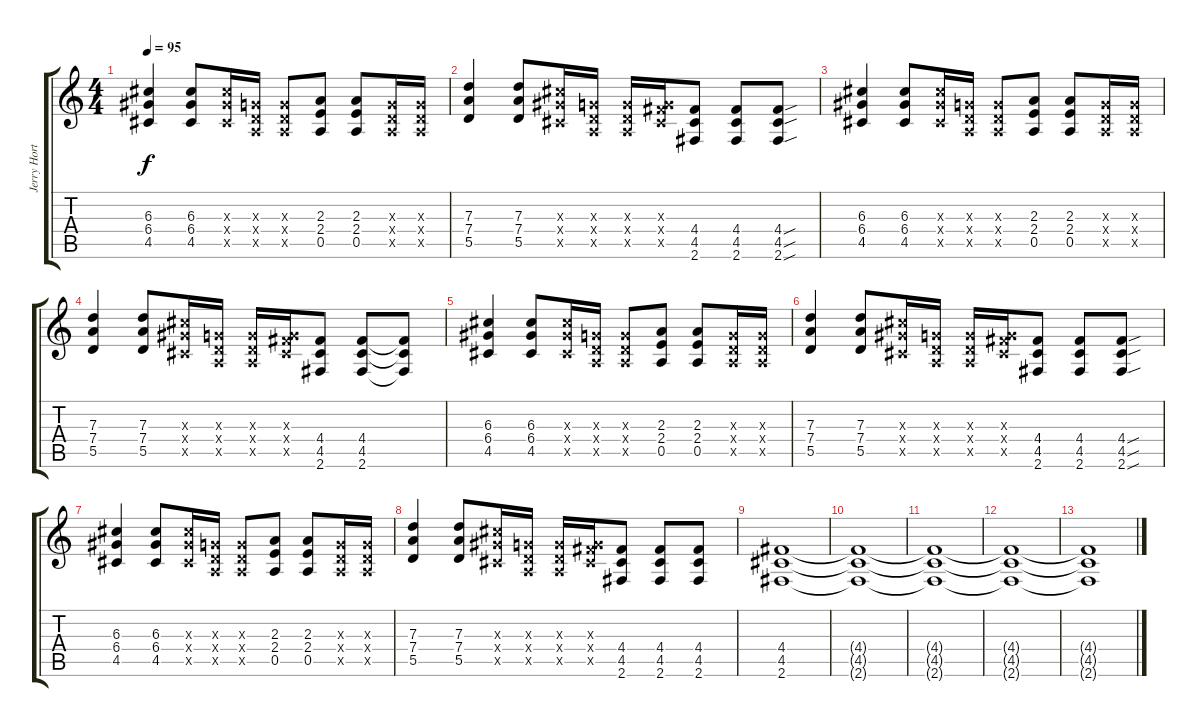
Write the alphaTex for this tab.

\track ("Jerry Horton " "Jerry Hort") {instrument overdrivenguitar}
\staff {score tabs}
\tuning (E4 B3 G3 D3 A2 E2) {hide}
\ts (4 4)
\tempo 95
\clef g2
\ks c
(6.3 6.4 4.5).4{dy f} (6.3 6.4 4.5).8 (6.3{x} 6.4{x} 4.5{x}).16 (0.3{x} 0.4{x} 0.5{x}).16 (0.3{x} 0.4{x} 0.5{x}).8 (2.3 2.4 0.5).8 (2.3 2.4 0.5).8 (0.3{x} 0.4{x} 0.5{x}).16 (0.3{x} 0.4{x} 0.5{x}).16 |
(7.3 7.4 5.5).4 (7.3 7.4 5.5).8 (6.3{x} 6.4{x} 4.5{x}).16 (0.3{x} 0.4{x} 0.5{x}).16 (0.3{x} 0.4{x} 0.5{x}).16 (0.3{x} 4.4{x} 4.5{x}).16 (4.4 4.5 2.6).8 (4.4 4.5 2.6).8 (4.4{sou} 4.5{sou} 2.6{sou}).8 |
(6.3 6.4 4.5).4 (6.3 6.4 4.5).8 (6.3{x} 6.4{x} 4.5{x}).16 (0.3{x} 0.4{x} 0.5{x}).16 (0.3{x} 0.4{x} 0.5{x}).8 (2.3 2.4 0.5).8 (2.3 2.4 0.5).8 (0.3{x} 0.4{x} 0.5{x}).16 (0.3{x} 0.4{x} 0.5{x}).16 |
(7.3 7.4 5.5).4 (7.3 7.4 5.5).8 (6.3{x} 6.4{x} 4.5{x}).16 (0.3{x} 0.4{x} 0.5{x}).16 (0.3{x} 0.4{x} 0.5{x}).16 (0.3{x} 4.4{x} 4.5{x}).16 (4.4 4.5 2.6).8 (4.4 4.5 2.6).8 (4.4{t} 4.5{t} 2.6{t}).8 |
(6.3 6.4 4.5).4 (6.3 6.4 4.5).8 (6.3{x} 6.4{x} 4.5{x}).16 (0.3{x} 0.4{x} 0.5{x}).16 (0.3{x} 0.4{x} 0.5{x}).8 (2.3 2.4 0.5).8 (2.3 2.4 0.5).8 (0.3{x} 0.4{x} 0.5{x}).16 (0.3{x} 0.4{x} 0.5{x}).16 |
(7.3 7.4 5.5).4 (7.3 7.4 5.5).8 (6.3{x} 6.4{x} 4.5{x}).16 (0.3{x} 0.4{x} 0.5{x}).16 (0.3{x} 0.4{x} 0.5{x}).16 (0.3{x} 4.4{x} 4.5{x}).16 (4.4 4.5 2.6).8 (4.4 4.5 2.6).8 (4.4{sou} 4.5{sou} 2.6{sou}).8 |
(6.3 6.4 4.5).4 (6.3 6.4 4.5).8 (6.3{x} 6.4{x} 4.5{x}).16 (0.3{x} 0.4{x} 0.5{x}).16 (0.3{x} 0.4{x} 0.5{x}).8 (2.3 2.4 0.5).8 (2.3 2.4 0.5).8 (0.3{x} 0.4{x} 0.5{x}).16 (0.3{x} 0.4{x} 0.5{x}).16 |
(7.3 7.4 5.5).4 (7.3 7.4 5.5).8 (6.3{x} 6.4{x} 4.5{x}).16 (0.3{x} 0.4{x} 0.5{x}).16 (0.3{x} 0.4{x} 0.5{x}).16 (0.3{x} 4.4{x} 4.5{x}).16 (4.4 4.5 2.6).8 (4.4 4.5 2.6).8 (4.4 4.5 2.6).8 |
(4.4 4.5 2.6).1 |
(4.4{t} 4.5{t} 2.6{t}).1 |
(4.4{t} 4.5{t} 2.6{t}).1 |
(4.4{t} 4.5{t} 2.6{t}).1 |
(4.4{t} 4.5{t} 2.6{t}).1
